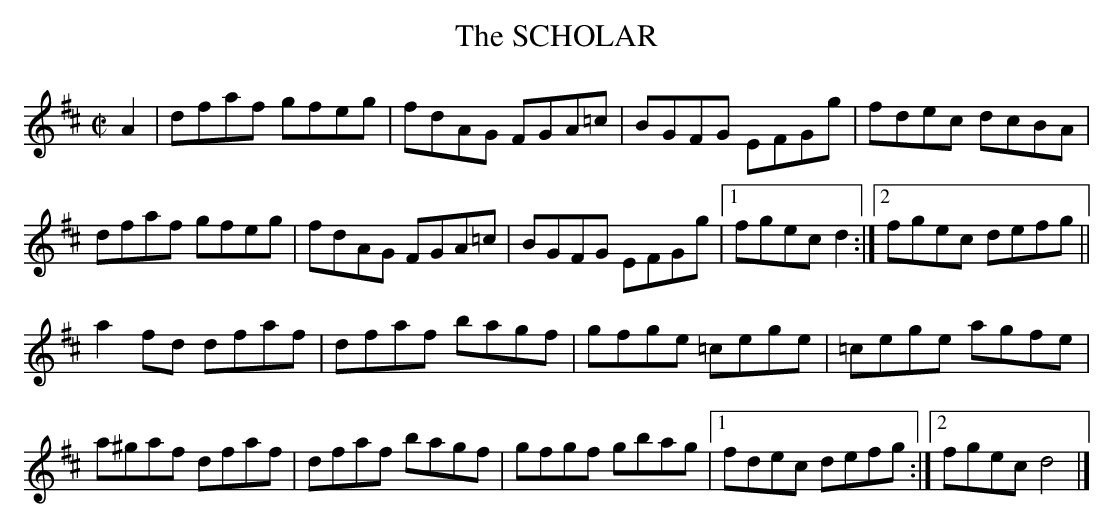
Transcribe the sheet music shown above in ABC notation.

X:1
T:SCHOLAR, The
M:C|
L:1/8
K:D
A2|dfaf gfeg|fdAG FGA=c|BGFG EFGg|fdec dcBA|
dfaf gfeg|fdAG FGA=c|BGFG EFGg|1 fgec d2:|\
[2 fgec defg||
a2fd dfaf|dfaf bagf|gfge =cege|=cege agfe|
a^gaf dfaf|dfaf bagf|gfgf gbag|1 fdec defg:|\
[2 fgec d4|]
